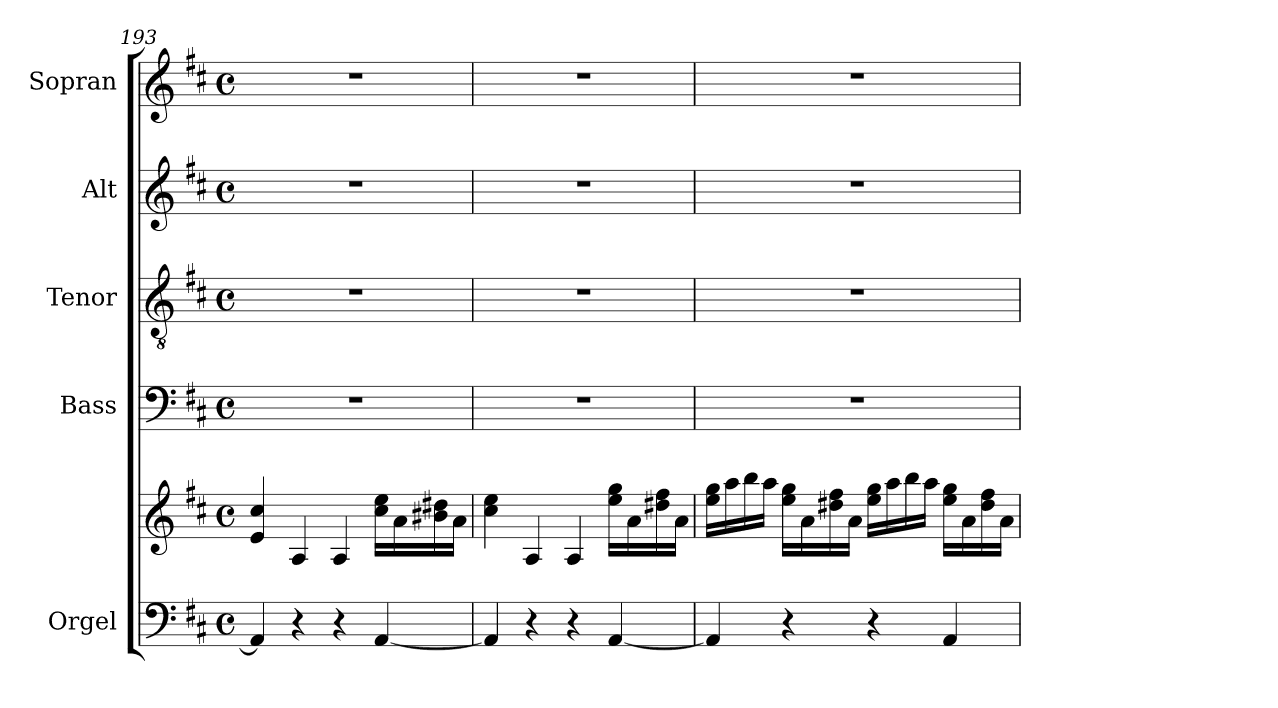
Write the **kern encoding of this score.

**kern	**kern	**kern	**kern	**kern	**kern
*part5	*part5	*part4	*part3	*part2	*part1
*staff6	*staff5	*staff4	*staff3	*staff2	*staff1
*I"Orgel	*	*I"Bass	*I"Tenor	*I"Alt	*I"Sopran
*I'Org.	*	*I'B.	*I'T.	*I'A.	*I'S.
*clefF4	*clefG2	*clefF4	*clefGv2	*clefG2	*clefG2
*k[f#c#]	*k[f#c#]	*k[f#c#]	*k[f#c#]	*k[f#c#]	*k[f#c#]
*D:	*D:	*D:	*D:	*D:	*D:
*M4/4	*M4/4	*M4/4	*M4/4	*M4/4	*M4/4
*met(c)	*met(c)	*met(c)	*met(c)	*met(c)	*met(c)
=193	=193	=193	=193	=193	=193
4AA/]	4e/ 4cc#/	1r	1r	1r	1r
4r	4A/	.	.	.	.
4r	4A/	.	.	.	.
[4AA/	16cc#\ 16ee\LL	.	.	.	.
.	16a\	.	.	.	.
.	16b#X\ 16dd#X\	.	.	.	.
.	16a\JJ	.	.	.	.
=194	=194	=194	=194	=194	=194
4AA/]	4cc#\ 4ee\	1r	1r	1r	1r
4r	4A/	.	.	.	.
4r	4A/	.	.	.	.
[4AA/	16ee\ 16gg\LL	.	.	.	.
.	16a\	.	.	.	.
.	16dd#X\ 16ff#\	.	.	.	.
.	16a\JJ	.	.	.	.
=195	=195	=195	=195	=195	=195
4AA/]	16ee\ 16gg\LL	1r	1r	1r	1r
.	16aa\	.	.	.	.
.	16bb\	.	.	.	.
.	16aa\JJ	.	.	.	.
4r	16ee\ 16gg\LL	.	.	.	.
.	16a\	.	.	.	.
.	16dd#X\ 16ff#\	.	.	.	.
.	16a\JJ	.	.	.	.
4r	16ee\ 16gg\LL	.	.	.	.
.	16aa\	.	.	.	.
.	16bb\	.	.	.	.
.	16aa\JJ	.	.	.	.
4AA/	16ee\ 16gg\LL	.	.	.	.
.	16a\	.	.	.	.
.	16dd#\ 16ff#\	.	.	.	.
.	16a\JJ	.	.	.	.
=	=	=	=	=	=
*-	*-	*-	*-	*-	*-
